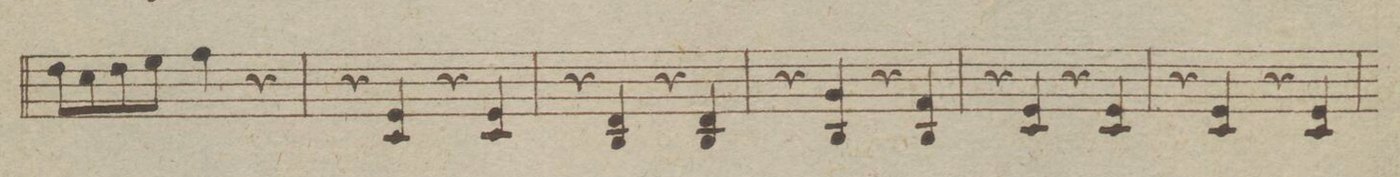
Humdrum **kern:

**kern	**dynam
*I"Violino Secondo	*
*clefG2	*
*k[b-e-]	*
*met(c|)	*
*M2/2	*
8dd\L	.
8cc\	.
8dd\	.
8ee-\J	.
4ff\	.
4r	.
=109	=109
4r	.
4c/ 4e-	.
4r	.
4c/ 4e-	.
=110	=110
4r	.
4B-/ 4d	.
4r	.
4B-/ 4d	.
=111	=111
4r	.
4B-/ 4g	.
4r	.
4B-/ 4f	.
=112	=112
4r	.
4c/ 4e-	.
4r	.
4c/ 4e-	.
=113	=113
4r	.
4c/ 4e-	.
4r	.
4c/ 4e-	.
=114	=114
*-	*-
